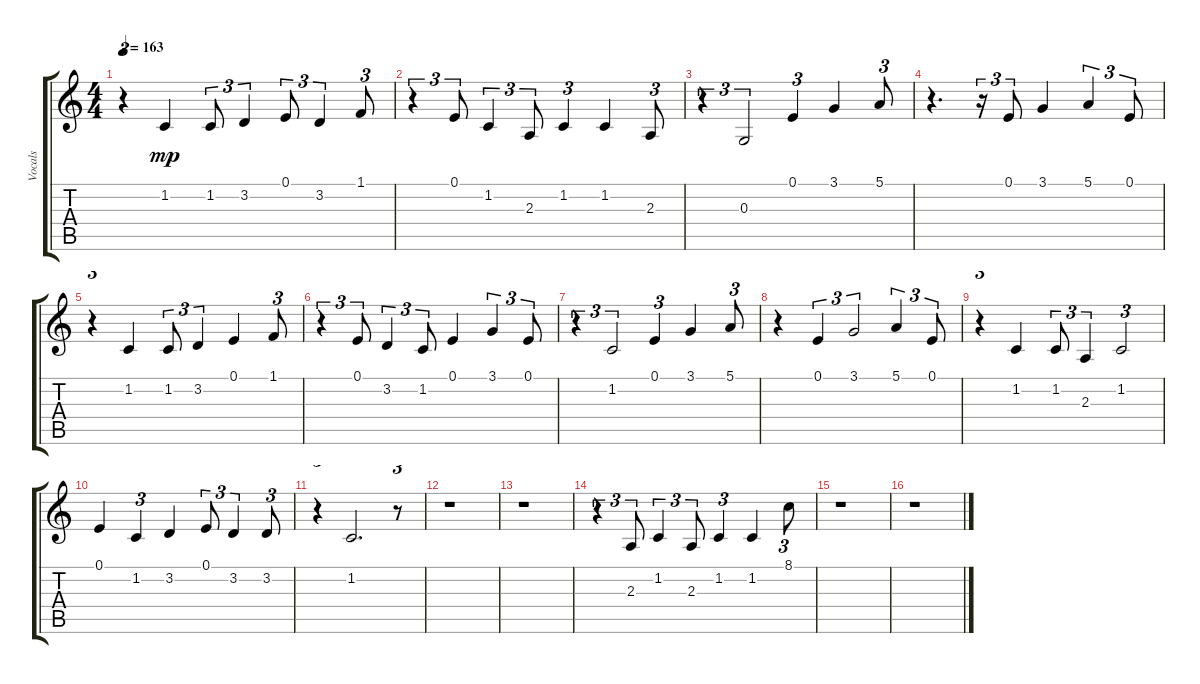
\track ("Vocals" "Vocals") {instrument electricgrandpiano}
\staff {score tabs}
\tuning (E4 B3 G3 D3 A2 E2) {hide}
\ts (4 4)
\tempo 163
\clef g2
\ks c
r.4{tu (3 2) dy mp} 1.2.4 1.2.8{tu (3 2)} 3.2.4{tu (3 2)} 0.1.8{tu (3 2)} 3.2.4{tu (3 2)} 1.1.8{tu (3 2)} |
r.4{tu (3 2)} 0.1.8{tu (3 2)} 1.2.4{tu (3 2)} 2.3.8{tu (3 2)} 1.2.4{tu (3 2)} 1.2.4 2.3.8{tu (3 2)} |
r.4{tu (3 2)} 0.3.2{tu (3 2)} 0.1.4{tu (3 2)} 3.1.4 5.1.8{tu (3 2)} |
r.4{d} r.16{tu (3 2)} 0.1.8{tu (3 2)} 3.1.4 5.1.4{tu (3 2)} 0.1.8{tu (3 2)} |
r.4{tu (3 2)} 1.2.4 1.2.8{tu (3 2)} 3.2.4{tu (3 2)} 0.1.4 1.1.8{tu (3 2)} |
r.4{tu (3 2)} 0.1.8{tu (3 2)} 3.2.4{tu (3 2)} 1.2.8{tu (3 2)} 0.1.4 3.1.4{tu (3 2)} 0.1.8{tu (3 2)} |
r.4{tu (3 2)} 1.2.2{tu (3 2)} 0.1.4{tu (3 2)} 3.1.4 5.1.8{tu (3 2)} |
r.4 0.1.4{tu (3 2)} 3.1.2{tu (3 2)} 5.1.4{tu (3 2)} 0.1.8{tu (3 2)} |
r.4{tu (3 2)} 1.2.4 1.2.8{tu (3 2)} 2.3.4{tu (3 2)} 1.2.2{tu (3 2)} |
0.1.4 1.2.4{tu (3 2)} 3.2.4 0.1.8{tu (3 2)} 3.2.4{tu (3 2)} 3.2.8{tu (3 2)} |
r.4{tu (3 2)} 1.2.2{d} r.8{tu (3 2)} |
r.1 |
r.1 |
r.4{tu (3 2)} 2.3.8{tu (3 2)} 1.2.4{tu (3 2)} 2.3.8{tu (3 2)} 1.2.4{tu (3 2)} 1.2.4 8.1.8{tu (3 2)} |
r.1 |
r.1
